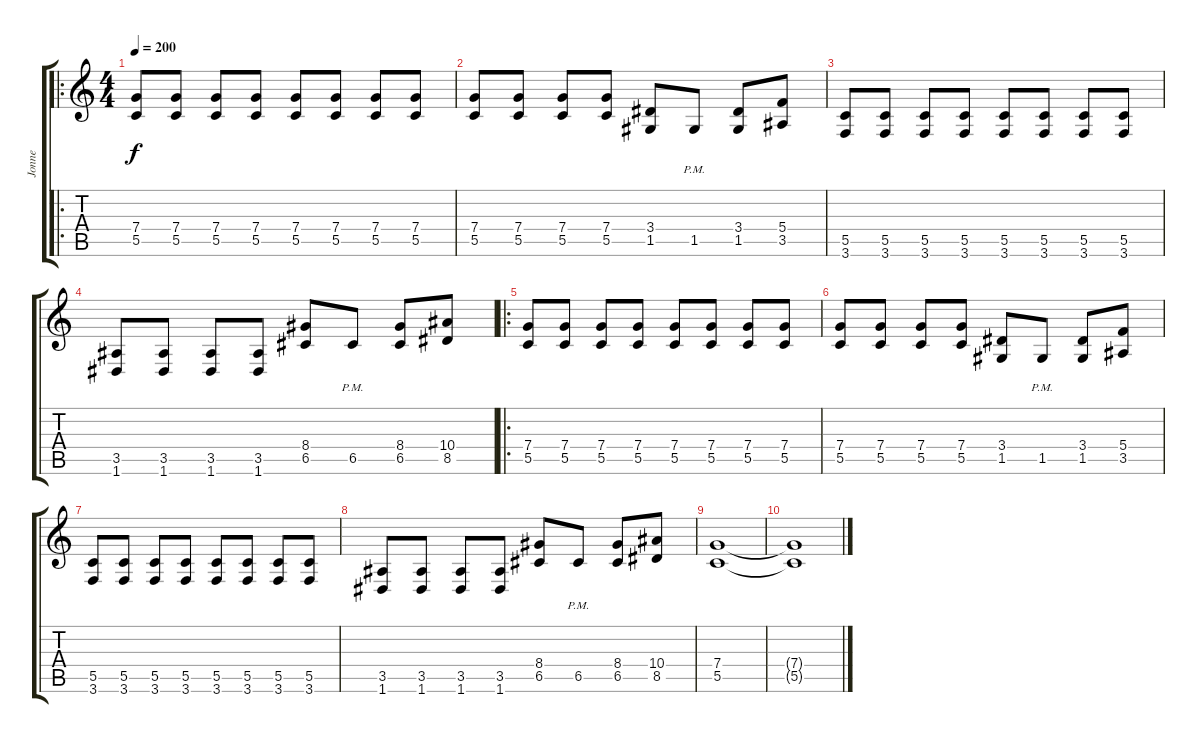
\track ("Jonne" "Jonne") {instrument distortionguitar}
\staff {score tabs}
\tuning (D4 A3 F3 C3 G2 D2) {hide}
\ro
\ts (4 4)
\tempo 200
\clef g2
\ks c
(7.4 5.5).8{dy f} (7.4 5.5).8 (7.4 5.5).8 (7.4 5.5).8 (7.4 5.5).8 (7.4 5.5).8 (7.4 5.5).8 (7.4 5.5).8 |
(7.4 5.5).8 (7.4 5.5).8 (7.4 5.5).8 (7.4 5.5).8 (3.4 1.5).8 1.5{pm}.8 (3.4 1.5).8 (5.4 3.5).8 |
(5.5 3.6).8 (5.5 3.6).8 (5.5 3.6).8 (5.5 3.6).8 (5.5 3.6).8 (5.5 3.6).8 (5.5 3.6).8 (5.5 3.6).8 |
(3.5 1.6).8 (3.5 1.6).8 (3.5 1.6).8 (3.5 1.6).8 (8.4 6.5).8 6.5{pm}.8 (8.4 6.5).8 (10.4 8.5).8 |
\ro
(7.4 5.5).8 (7.4 5.5).8 (7.4 5.5).8 (7.4 5.5).8 (7.4 5.5).8 (7.4 5.5).8 (7.4 5.5).8 (7.4 5.5).8 |
(7.4 5.5).8 (7.4 5.5).8 (7.4 5.5).8 (7.4 5.5).8 (3.4 1.5).8 1.5{pm}.8 (3.4 1.5).8 (5.4 3.5).8 |
(5.5 3.6).8 (5.5 3.6).8 (5.5 3.6).8 (5.5 3.6).8 (5.5 3.6).8 (5.5 3.6).8 (5.5 3.6).8 (5.5 3.6).8 |
(3.5 1.6).8 (3.5 1.6).8 (3.5 1.6).8 (3.5 1.6).8 (8.4 6.5).8 6.5{pm}.8 (8.4 6.5).8 (10.4 8.5).8 |
(7.4 5.5).1 |
(7.4{t} 5.5{t}).1
